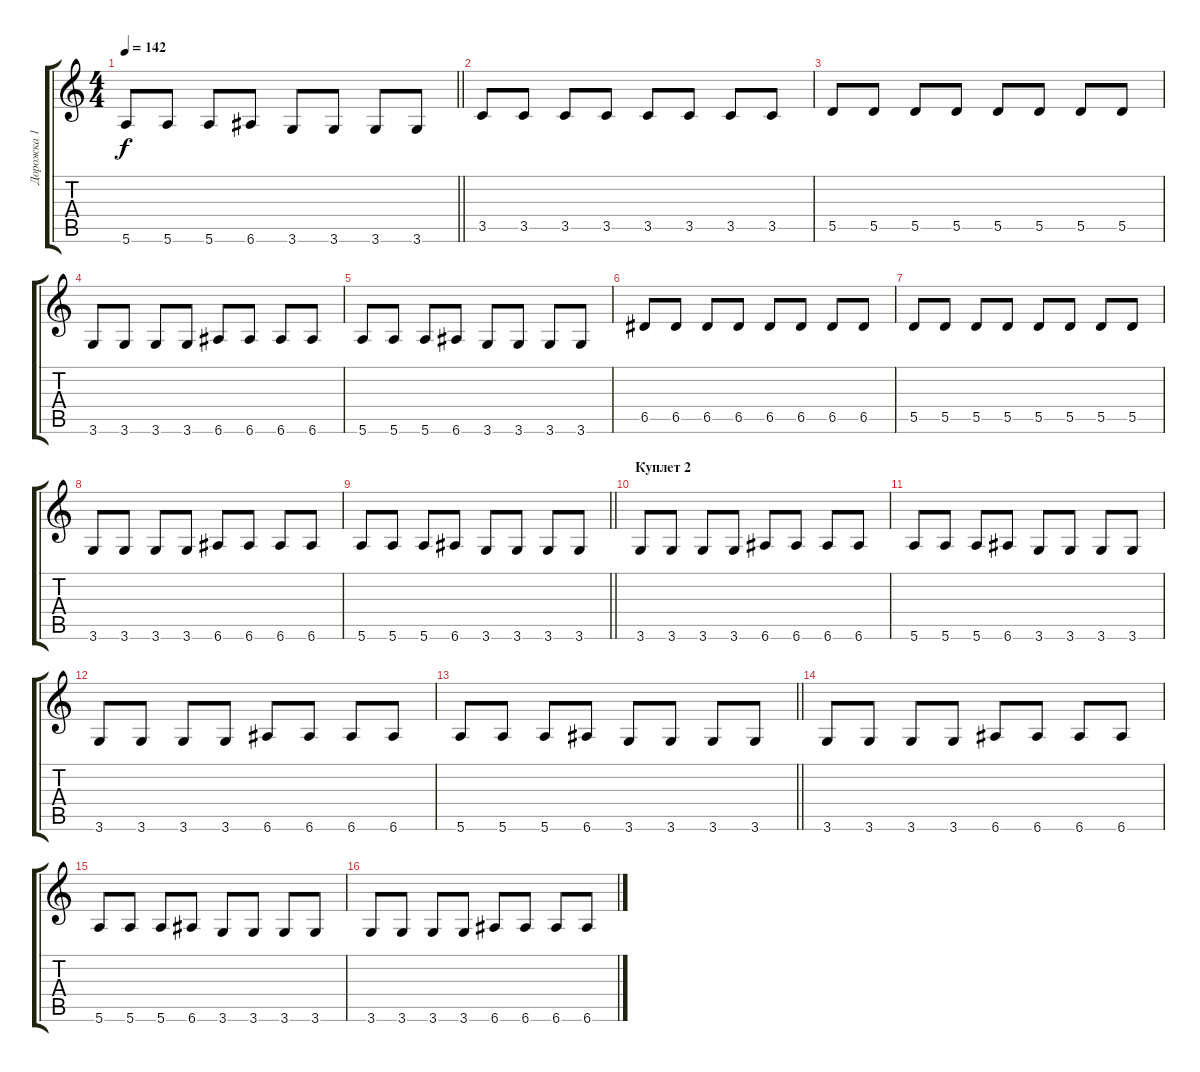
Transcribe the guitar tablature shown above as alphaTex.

\track ("Дорожка 1" "Дорожка 1") {instrument electricguitarjazz}
\staff {score tabs}
\tuning (E4 B3 G3 D3 A2 E2) {hide}
\ts (4 4)
\tempo 142
\clef g2
\barLineRight lightlight
\ks c
5.6.8{dy f} 5.6.8 5.6.8 6.6.8 3.6.8 3.6.8 3.6.8 3.6.8 |
3.5.8 3.5.8 3.5.8 3.5.8 3.5.8 3.5.8 3.5.8 3.5.8 |
5.5.8 5.5.8 5.5.8 5.5.8 5.5.8 5.5.8 5.5.8 5.5.8 |
3.6.8 3.6.8 3.6.8 3.6.8 6.6.8 6.6.8 6.6.8 6.6.8 |
5.6.8 5.6.8 5.6.8 6.6.8 3.6.8 3.6.8 3.6.8 3.6.8 |
6.5.8 6.5.8 6.5.8 6.5.8 6.5.8 6.5.8 6.5.8 6.5.8 |
5.5.8 5.5.8 5.5.8 5.5.8 5.5.8 5.5.8 5.5.8 5.5.8 |
3.6.8 3.6.8 3.6.8 3.6.8 6.6.8 6.6.8 6.6.8 6.6.8 |
\barLineRight lightlight
5.6.8 5.6.8 5.6.8 6.6.8 3.6.8 3.6.8 3.6.8 3.6.8 |
\section ("" "Куплет 2")
3.6.8 3.6.8 3.6.8 3.6.8 6.6.8 6.6.8 6.6.8 6.6.8 |
5.6.8 5.6.8 5.6.8 6.6.8 3.6.8 3.6.8 3.6.8 3.6.8 |
3.6.8 3.6.8 3.6.8 3.6.8 6.6.8 6.6.8 6.6.8 6.6.8 |
\barLineRight lightlight
5.6.8 5.6.8 5.6.8 6.6.8 3.6.8 3.6.8 3.6.8 3.6.8 |
3.6.8 3.6.8 3.6.8 3.6.8 6.6.8 6.6.8 6.6.8 6.6.8 |
5.6.8 5.6.8 5.6.8 6.6.8 3.6.8 3.6.8 3.6.8 3.6.8 |
3.6.8 3.6.8 3.6.8 3.6.8 6.6.8 6.6.8 6.6.8 6.6.8
